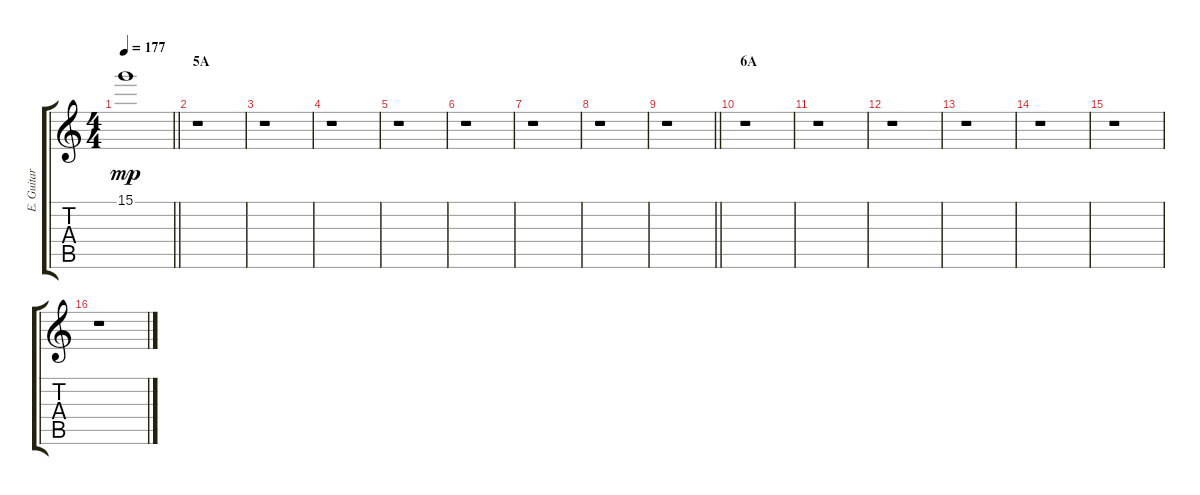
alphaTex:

\track ("E. Guitar III" "E. Guitar ") {instrument overdrivenguitar}
\staff {score tabs}
\tuning (E4 B3 G3 D3 A2 E2) {hide}
\ts (4 4)
\tempo 177
\clef g2
\barLineRight lightlight
\ks c
15.1{t}.1{dy mp} |
\section ("" "5A")
r.1 |
r.1 |
r.1 |
r.1 |
r.1 |
r.1 |
r.1 |
\barLineRight lightlight
r.1 |
\section ("" "6A")
r.1 |
r.1 |
r.1 |
r.1 |
r.1 |
r.1 |
r.1
